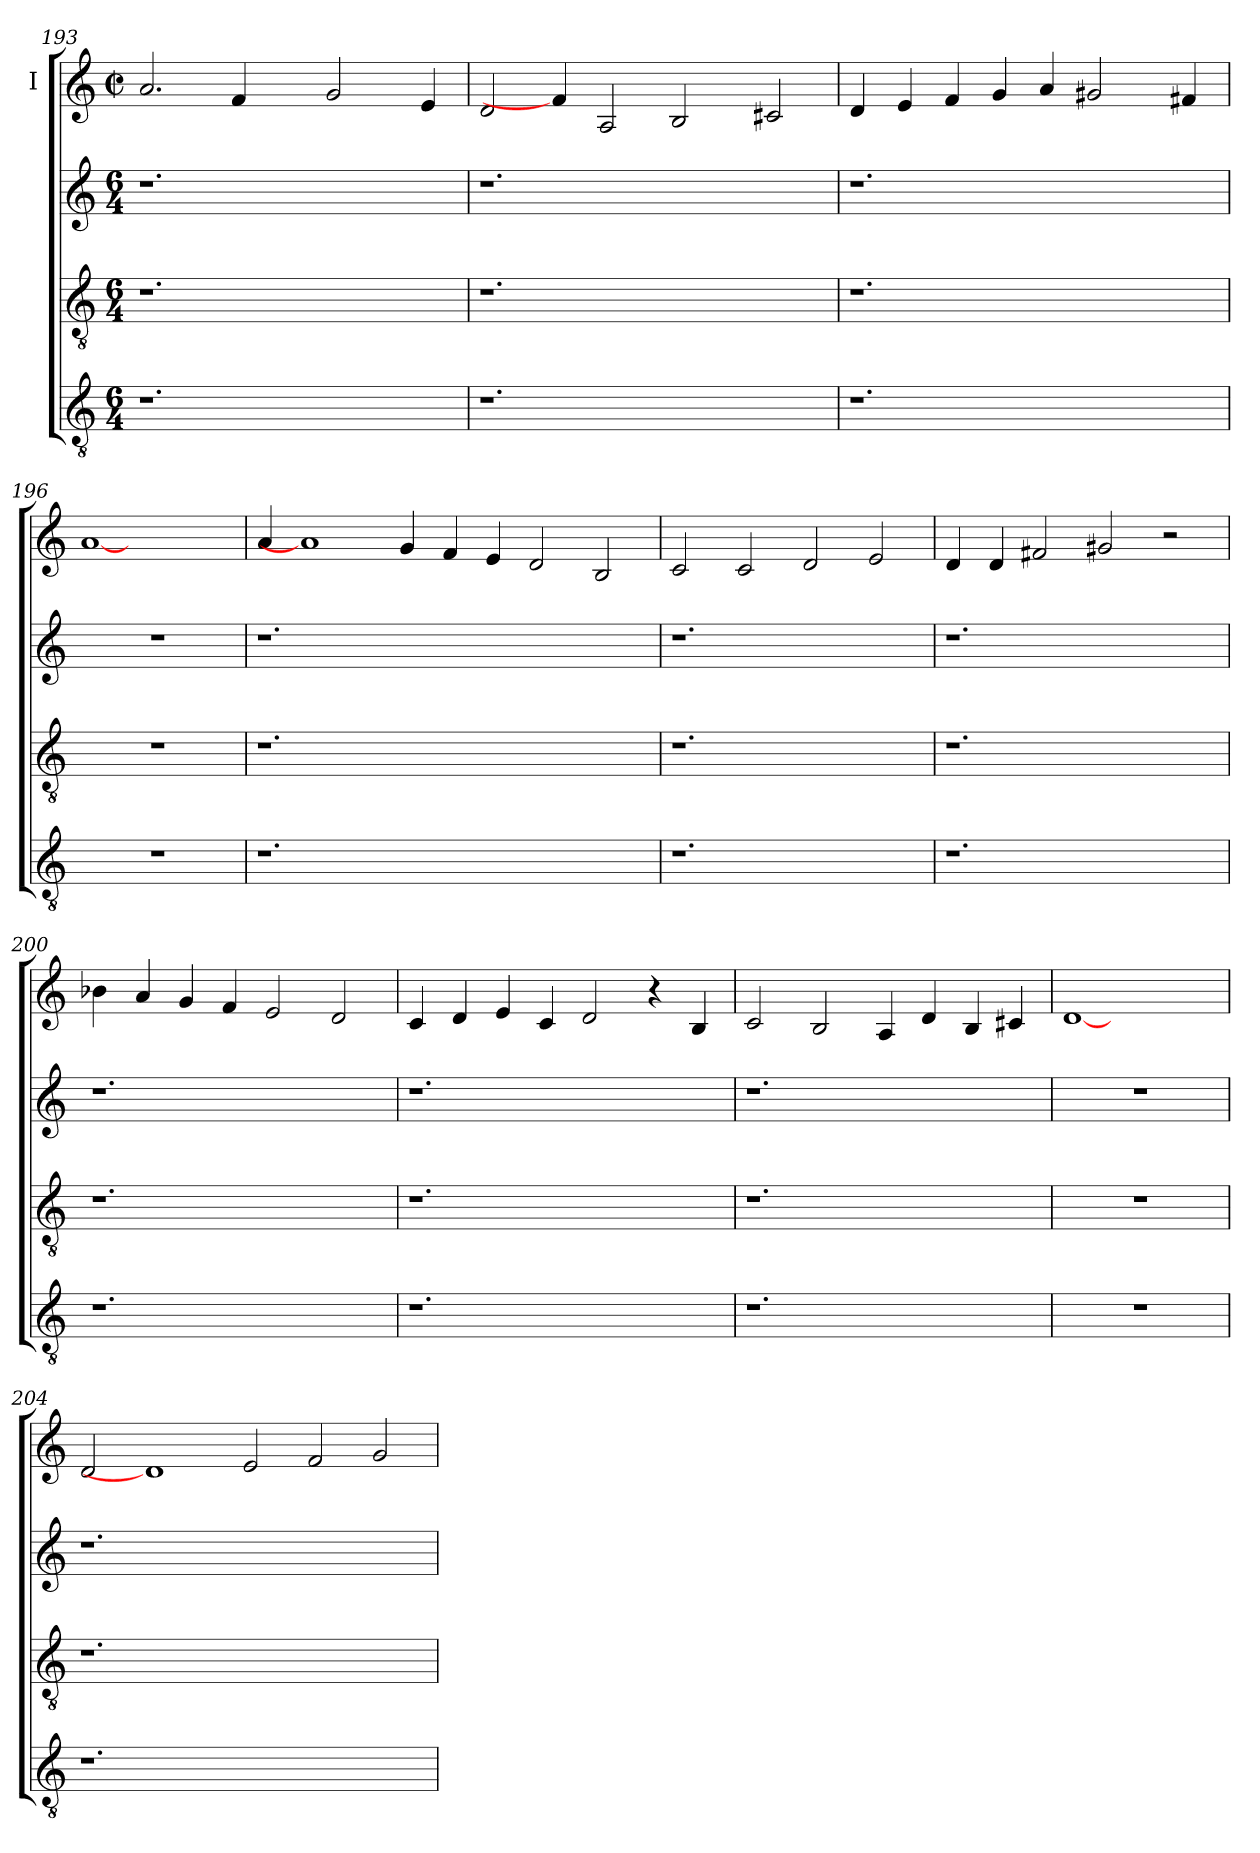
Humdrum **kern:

**kern	**kern	**kern	**kern
*part4	*part3	*part2	*part1
*staff4	*staff3	*staff2	*staff1
*	*	*	*I"I
*clefGv2	*clefGv2	*clefG2	*clefG2
*k[]	*k[]	*k[]	*k[]
*C:	*C:	*C:	*C:
*M6/4	*M6/4	*M6/4	*M2/2
*	*	*	*met(c|)
=193	=193	=193	=193
1.r	1.r	1.r	2.a/
.	.	.	[4f/
.	.	.	4ryy
.	.	.	2g/
2ryy	2ryy	2ryy	.
.	.	.	4e/
=194	=194	=194	=194
1.r	1.r	1.r	2d/
.	.	.	4f/]
.	.	.	2A/
.	.	.	2B/
2.ryy	2.ryy	2.ryy	.
.	.	.	2c#/
!!LO:LB:g=z
=195	=195	=195	=195
1.r	1.r	1.r	4d/
.	.	.	4e/
.	.	.	4f/
.	.	.	4g/
.	.	.	4a/
.	.	.	2g#/
2ryy	2ryy	2ryy	.
.	.	.	4f#/
=196	=196	=196	=196
1.r	1.r	1.r	[1a
.	.	.	2ryy
=197!	=197!	=197!	=197!
1.r	1.r	1.r	4a/
.	.	.	1a]
.	.	.	4g/
1.ryy	1.ryy	1.ryy	4f/
.	.	.	4e/
.	.	.	2d/
.	.	.	2B/
=198	=198	=198	=198
1.r	1.r	1.r	2c/
.	.	.	2c/
.	.	.	2d/
2ryy	2ryy	2ryy	2e/
!!LO:LB:g=z
=199	=199	=199	=199
1.r	1.r	1.r	4d/
.	.	.	4d/
.	.	.	2f#X/
.	.	.	2g#/
2ryy	2ryy	2ryy	2r
=200	=200	=200	=200
1.r	1.r	1.r	4b-\
.	.	.	4a/
.	.	.	4g/
.	.	.	4f/
.	.	.	2e/
2ryy	2ryy	2ryy	2d/
=201	=201	=201	=201
1.r	1.r	1.r	4c/
.	.	.	4d/
.	.	.	4e/
.	.	.	4c/
.	.	.	2d/
2ryy	2ryy	2ryy	4r
.	.	.	4B/
=202	=202	=202	=202
1.r	1.r	1.r	2c/
.	.	.	2B/
.	.	.	4A/
.	.	.	4d/
2ryy	2ryy	2ryy	4B/
.	.	.	4c#/
!!LO:LB:g=z
=203	=203	=203	=203
1.r	1.r	1.r	[1d
.	.	.	2ryy
=204	=204	=204	=204
1.r	1.r	1.r	2d/
.	.	.	1d]
1.ryy	1.ryy	1.ryy	2e/
.	.	.	2f/
.	.	.	2g/
=	=	=	=
*-	*-	*-	*-
